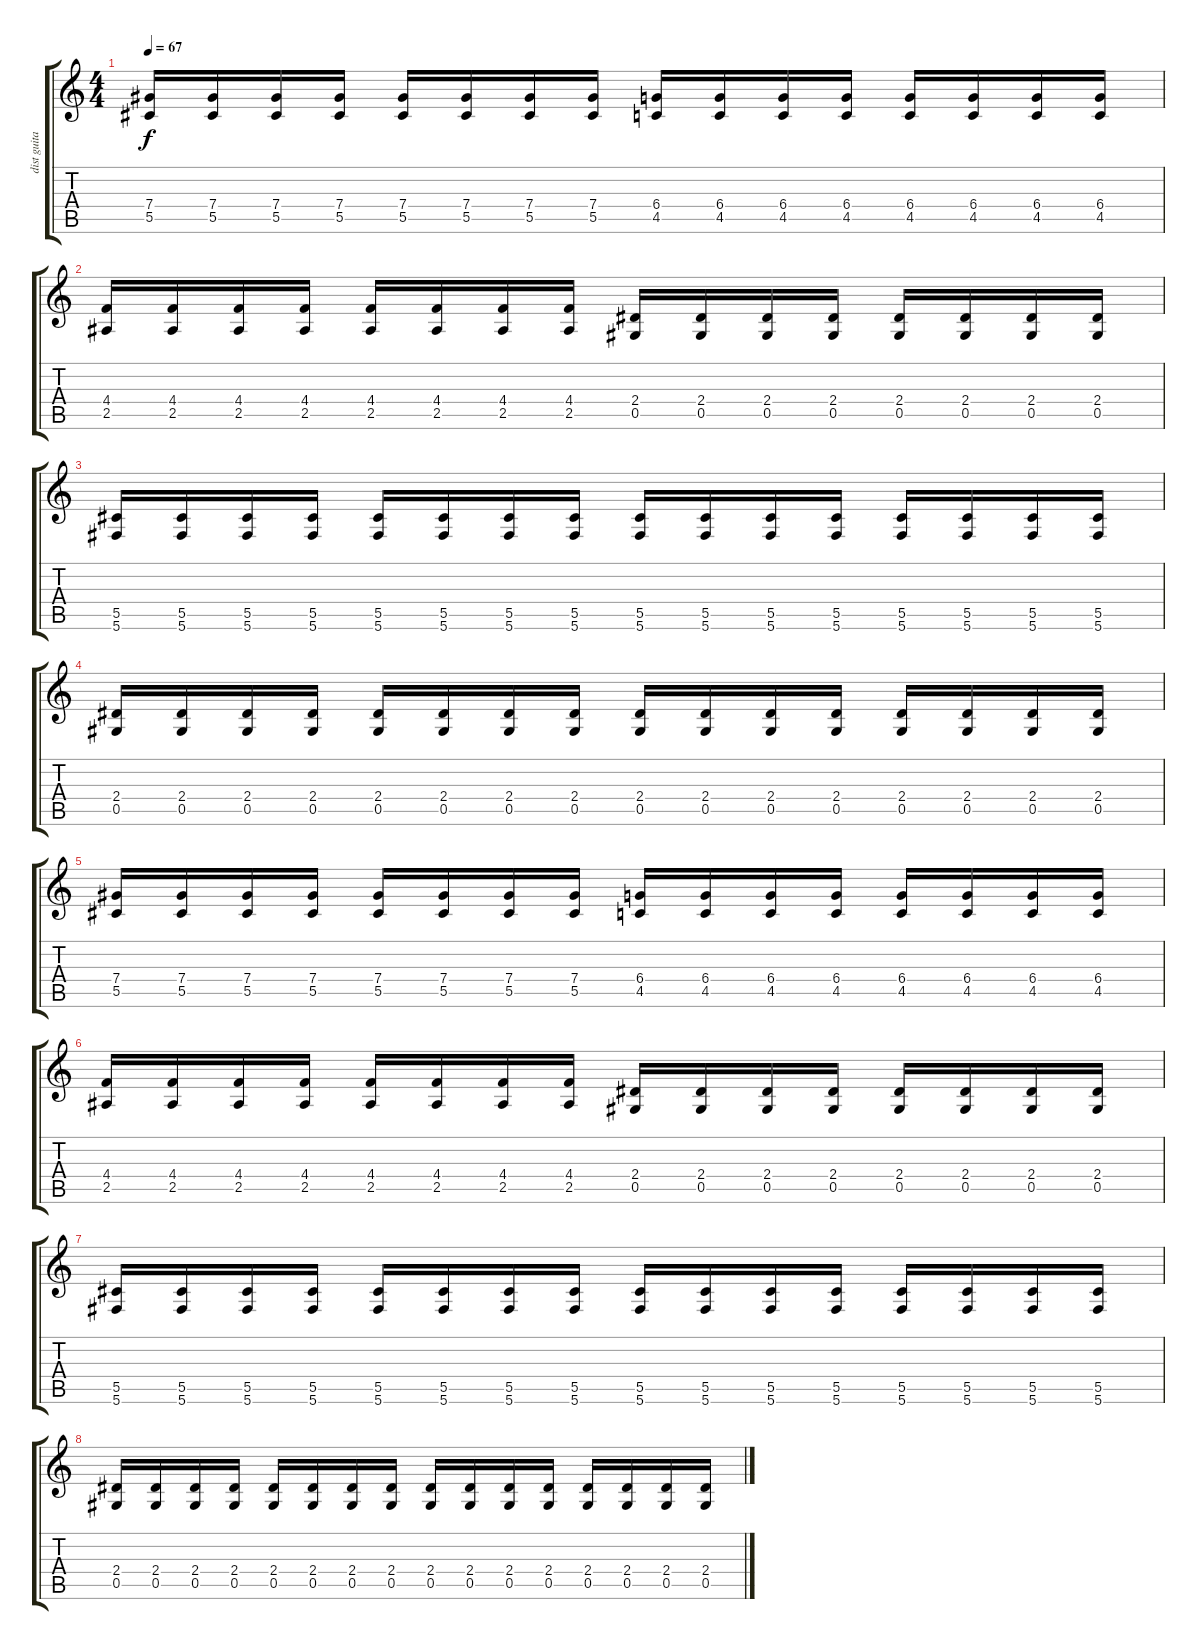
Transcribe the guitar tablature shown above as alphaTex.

\track ("dist guitar" "dist guita") {instrument distortionguitar}
\staff {score tabs}
\tuning (Eb4 Bb3 Gb3 Db3 Ab2 Db2) {hide}
\ts (4 4)
\tempo 67
\clef g2
\ks c
(7.4 5.5).16{dy f} (7.4 5.5).16 (7.4 5.5).16 (7.4 5.5).16 (7.4 5.5).16 (7.4 5.5).16 (7.4 5.5).16 (7.4 5.5).16 (6.4 4.5).16 (6.4 4.5).16 (6.4 4.5).16 (6.4 4.5).16 (6.4 4.5).16 (6.4 4.5).16 (6.4 4.5).16 (6.4 4.5).16 |
(4.4 2.5).16 (4.4 2.5).16 (4.4 2.5).16 (4.4 2.5).16 (4.4 2.5).16 (4.4 2.5).16 (4.4 2.5).16 (4.4 2.5).16 (2.4 0.5).16 (2.4 0.5).16 (2.4 0.5).16 (2.4 0.5).16 (2.4 0.5).16 (2.4 0.5).16 (2.4 0.5).16 (2.4 0.5).16 |
(5.5 5.6).16 (5.5 5.6).16 (5.5 5.6).16 (5.5 5.6).16 (5.5 5.6).16 (5.5 5.6).16 (5.5 5.6).16 (5.5 5.6).16 (5.5 5.6).16 (5.5 5.6).16 (5.5 5.6).16 (5.5 5.6).16 (5.5 5.6).16 (5.5 5.6).16 (5.5 5.6).16 (5.5 5.6).16 |
(2.4 0.5).16 (2.4 0.5).16 (2.4 0.5).16 (2.4 0.5).16 (2.4 0.5).16 (2.4 0.5).16 (2.4 0.5).16 (2.4 0.5).16 (2.4 0.5).16 (2.4 0.5).16 (2.4 0.5).16 (2.4 0.5).16 (2.4 0.5).16 (2.4 0.5).16 (2.4 0.5).16 (2.4 0.5).16 |
(7.4 5.5).16 (7.4 5.5).16 (7.4 5.5).16 (7.4 5.5).16 (7.4 5.5).16 (7.4 5.5).16 (7.4 5.5).16 (7.4 5.5).16 (6.4 4.5).16 (6.4 4.5).16 (6.4 4.5).16 (6.4 4.5).16 (6.4 4.5).16 (6.4 4.5).16 (6.4 4.5).16 (6.4 4.5).16 |
(4.4 2.5).16 (4.4 2.5).16 (4.4 2.5).16 (4.4 2.5).16 (4.4 2.5).16 (4.4 2.5).16 (4.4 2.5).16 (4.4 2.5).16 (2.4 0.5).16 (2.4 0.5).16 (2.4 0.5).16 (2.4 0.5).16 (2.4 0.5).16 (2.4 0.5).16 (2.4 0.5).16 (2.4 0.5).16 |
(5.5 5.6).16 (5.5 5.6).16 (5.5 5.6).16 (5.5 5.6).16 (5.5 5.6).16 (5.5 5.6).16 (5.5 5.6).16 (5.5 5.6).16 (5.5 5.6).16 (5.5 5.6).16 (5.5 5.6).16 (5.5 5.6).16 (5.5 5.6).16 (5.5 5.6).16 (5.5 5.6).16 (5.5 5.6).16 |
(2.4 0.5).16 (2.4 0.5).16 (2.4 0.5).16 (2.4 0.5).16 (2.4 0.5).16 (2.4 0.5).16 (2.4 0.5).16 (2.4 0.5).16 (2.4 0.5).16 (2.4 0.5).16 (2.4 0.5).16 (2.4 0.5).16 (2.4 0.5).16 (2.4 0.5).16 (2.4 0.5).16 (2.4 0.5).16
